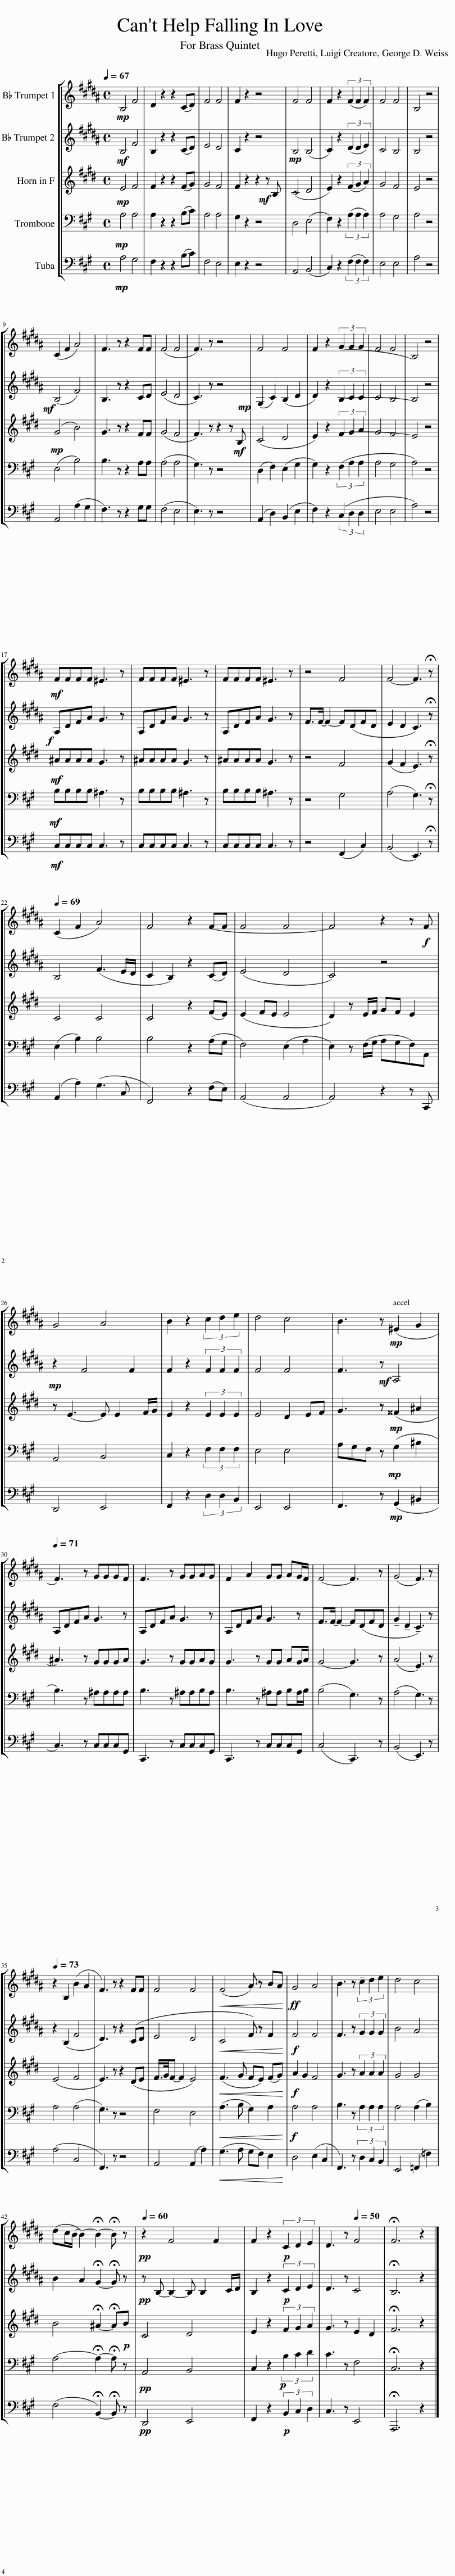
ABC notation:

X:1
%%score [ 1 2 3 4 5 ]
L:1/8
Q:1/4=67
M:4/4
I:linebreak $
K:A
V:1 treble transpose=-2
V:2 treble transpose=-2
V:3 treble transpose=-7
V:4 bass
V:5 bass
V:1
[K:B]!mp! B,4 F4 | D2 z2 z2 (CD) | F4 F4 | F2 z2 z4 | F4 F4 | %5
 F2 z2 (3(F2 F2 F2) | F4 F4 | B,4 z4 |$ (C2 F2 A4) | F3 z z2 FF | %10
 (F4 F4 | F3) z z4 | F4 F4 | F2 z2 (3(G2 G2 G2 | F4 F4 | %15
 B,4) z4 |$!mf! FFFF ^E3 z | FFFF ^E3 z | FFFF ^E3 z | z4 F4 | %20
 F4- F3 !fermata!z |$[Q:1/4=69] (C2 F2 A4) | F4 z2 (FF | F4 F4 | F4) z2 z!f! F |$ %25
 G4 A4 | B2 z2 (3c2 d2 e2 | d4 c4 | B3 z!mp! (^E2 G2 |$[Q:1/4=71] F3) z GGGF | %30
 F3 z GGAG | F2 A2 GG AG/F/ | F4- F3 z | (G4 F3) z |$[Q:1/4=73] z2 B,2 (B2 A2 | %35
 F3) z z2 FF | F4 F4 |!<(! (F4 A) z BA!<)! |!ff! G4 A4 | B3 z (3!tenuto!c2 d2 e2 | %40
 d4 c4 |$ (dc/B/- B2-) !fermata!B2- !fermata!B z |!pp![Q:1/4=60] z2 F4 F2 | F2 z2!p! (3C2 D2 E2 | D3 z[Q:1/4=50] F4 | %45
 !fermata!F6 z2 |] %46
V:2
[K:B]!mf! B,4 F4 | B,2 z2 z2 (CD) | E4 D4 | C2 z2 z4 |!mp! B,4 (B,4 | %5
 C2) z2 (3(D2 D2 E2) | C4 B,4 | B,4 z4 |$!mf! (B,4 F4) | B,3 z z2 CD | %10
 (E4 D4 | C3) z!mp! z4 | (G,2 C2) (B,2 D2 | D2) z2 (3(B,2 C2 C2 | C4 B,4 | %15
 B,4) z4 |$!f! A,DFA G3 z | A,DFA G3 z | A,DFA G3 z | F>F- F2- F(DFD | %20
 E2 D2 C3) !fermata!z |$ B,4 (F3 E/D/ | C2 B,2) z2 (CD) | (E4 D4 | C4) z4 |$ %25
!mp! z2 F4 F2 | F2 z2 (3F2 F2 F2 | F4 F4 | F3!mf! z A,4 |$ A,DFA G3 z | %30
 A,DFA G3 z | A,DFA G3 z | F>F- F2- F(DFD | !tenuto!G2 !tenuto!D2 !tenuto!C3) z |$ z2 (B,2 F4 | %35
 D3) z z2 (CD | E4 D4 |!<(! C4 F) z F2!<)! |!f! F4 F4 | F3 z (3G2 G2 G2 | %40
 B4 A4 |$ B2 A2 !fermata!G2- !fermata!G z |!pp! z B,- B,2- B, B,2 C/D/ | B,2 z2!p! (3C2 D2 E2 | D3 z C4 | %45
 !fermata!B,6 z2 |] %46
V:3
[K:E]!mp! E4 F4 | F2 z2 z2 (FG) | G4 F4 | F2 z2 z2!mf! z B, | (C4 D4 | %5
 E2) z2 (3(F2 G2 A2) | G4 F4 | E4 z4 |$!mp! (G4 B4) | G3 z z2 FF | %10
 (G4 F4 | F3) z z2 z!mf! B, | (C4 D4 | E2) z2 (3(F2 G2 A2 | G4 F4 | %15
 E4) z4 |$!mf! ^AAAA G3 z | ^AAAA G3 z | ^AAAA G3 z | z4 F4 | %20
 (G2 F2 E3) !fermata!z |$ C4 C4 | C4 z2 (FE) | (E2 FE E4 | D2) z E/F/ GF E2 |$ %25
 z E3- E E2 F/G/ | E2 z2 (3E2 E2 E2 | E4 D2 EF | G3 z!mp! (^^F2 ^A2 |$ ^A3) z GGGA | %30
 G3 z GGAG | G3 z GG AG/A/ | G4- G3 z | (A4 E3) z |$ (E4 F4 | %35
 E3) z z2 (DE | F/>G/F- F2 E4) |!<(! (F3 G FE) (FG)!<)! |!f! A2 G2 F4 | G3 z (3A2 A2 A2 | %40
 G4 G4 |$ B4 !fermata!^A2- !fermata!A!p!B | C4 D4 | E2 z2 (3F2 G2 A2 | G3 z E2 D2 | %45
 !fermata!F6 z2 |] %46
V:4
!mp! A,4 A,4 | A,2 z2 z2 (B,C) | A,4 A,4 | G,2 z2 z4 | D,4 (E,4 | %5
 F,2) z2 (3(A,2 A,2 A,2) | A,4 G,4 | A,4 z4 |$ (E,4 B,4) | B,3 z z2 A,A, | %10
 (A,4 A,4 | G,3) z z4 | (D,2 F,2) (E,2 G,2 | G,2) z2 (3(F,2 A,2 A,2 | A,4 G,4 | %15
 A,4) z4 |$!mf! B,B,B,B, ^A,3 z | B,B,B,B, ^A,3 z | B,B,B,B, ^A,3 z | z4 G,4 | %20
 (A,4 G,3) !fermata!z |$ (E,2 B,2) B,4 | B,4 z2 (A,G, | F,4) (E,2 A,2 | E,2) z (F,/G,/ A,G,F,)A,, |$ %25
 A,,4 B,,4 | C,2 z2 (3F,2 F,2 F,2 | E,4 E,4 | A,G,F, z!mp! (G,2 ^B,2 |$ B,3) z ^A,A,A,A, | %30
 B,3 z ^A,A,B,A, | B,3 z ^A,A, B,A,/B,/ | (B,4 G,3) z | (A,4 G,3) z |$ A,4 (A,4 | %35
 G,3) z z4 | F,4 E,4 |!<(! (A,3 B, G,2) A,2!<)! |!f! A,4 A,4 | B,3 z (3A,2 A,2 A,2 | %40
 A,4 (A,2 B,2) |$ A,4- !fermata!A,2- !fermata!A, z |!pp! A,,4 B,,4 | C,2 z2!p! (3B,2 C2 D2 | C3 z F,4 | %45
 !fermata!C,6 z2 |] %46
V:5
!mp! A,4 G,4 | F,2 z2 z2 (B,C) | F,4 E,4 | E,2 z2 z4 | A,,4 (B,,4 | %5
 C,2) z2 (3(F,2 F,2 F,2) | E,4 E,4 | A,4 z4 |$ A,,4 (A,2 G,2 | F,3) z z2 G,G, | %10
 (F,4 E,4 | E,3) z z4 | (A,,2 D,2) (B,,2 E,2 | F,2) z2 (3(C,2 D,2 D,2 | E,4 E,4 | %15
 A,4) z4 |$!mf! C,C,C,C, C,3 z | C,C,C,C, C,3 z | C,C,C,C, C,3 z | z4 (F,,2 C,2) | %20
 (B,,4 E,,3) !fermata!z |$ (A,,2 A,2) (G,3 C, | F,,4) z2 (F,E,) | (A,,4 A,,4 | A,,4) z2 z C,, |$ %25
 D,,4 E,,4 | F,,2 z2 (3D,2 D,2 B,,2 | E,,4 E,,4 | F,,3 z!mp! (G,,2 ^B,,2 |$ C,3) z C,C,C,G,, | %30
 C,,3 z C,C,C,G,, | C,,3 z C,C,C,G,, | (C,4 C,,3) z | (B,,4 E,,3) z |$ (A,4 C,4 | %35
 F,,3) z z4 | A,,4 (A,,2 A,2) |!<(! (G,3 A, G,F,) E,2!<)! | D,4 (E,2 C,2 | F,,3) z (3D,2 C,2 B,,2 | %40
 E,,4 (=F,,2 =F,2) |$ (F,4 !fermata!B,,2-) !fermata!B,, z |!pp! D,,4 E,,4 | F,,2 z2!p! (3B,,2 C,2 D,2 | C,3 z E,,4 | %45
 !fermata!A,,,6 z2 |] %46
